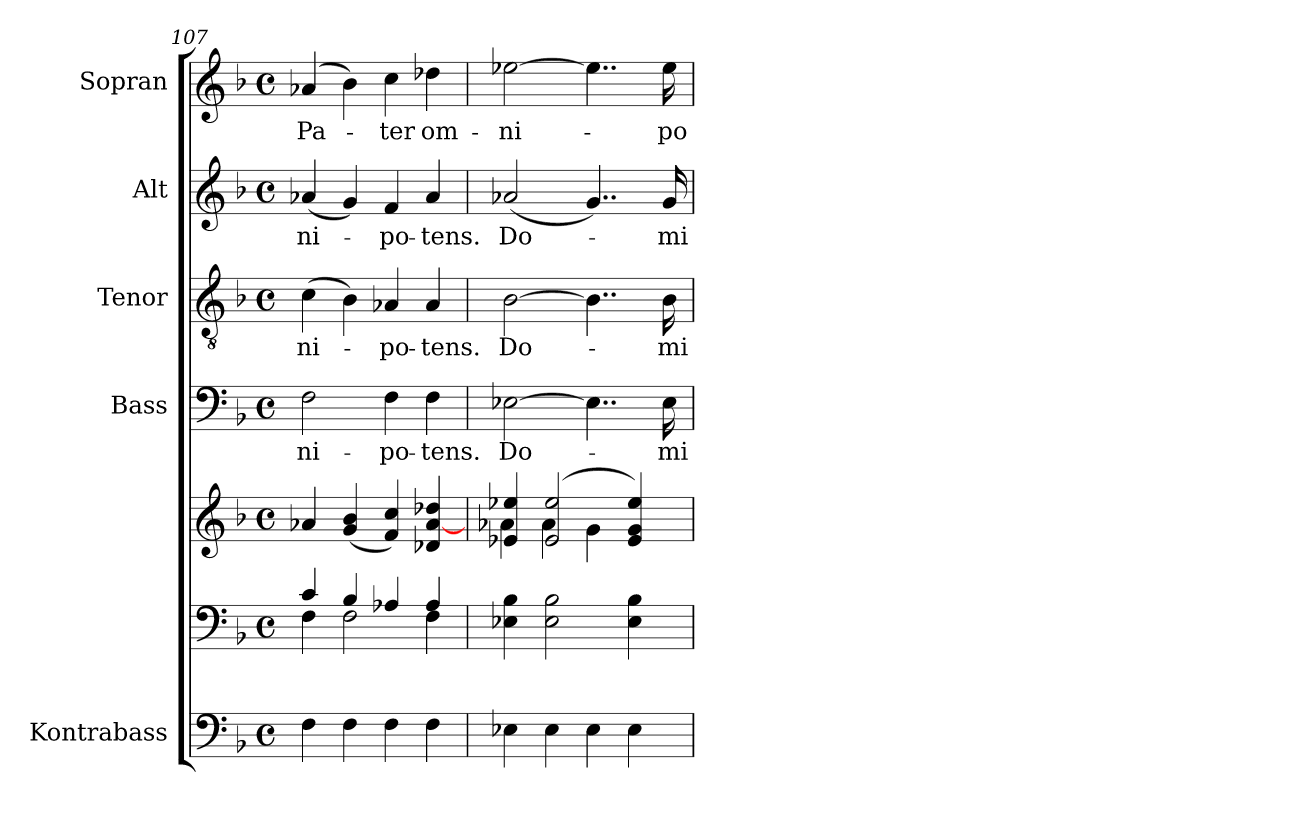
**kern	**kern	**kern	**kern	**text	**kern	**text	**kern	**text	**kern	**text
*part6	*part5	*part5	*part4	*part4	*part3	*part3	*part2	*part2	*part1	*part1
*staff7	*staff6	*staff5	*staff4	*staff4	*staff3	*staff3	*staff2	*staff2	*staff1	*staff1
*I"Kontrabass	*	*	*I"Bass	*	*I"Tenor	*	*I"Alt	*	*I"Sopran	*
*I'Kb.	*	*	*I'B.	*	*I'T.	*	*I'A.	*	*I'S.	*
*clefF4	*clefF4	*clefG2	*clefF4	*	*clefGv2	*	*clefG2	*	*clefG2	*
*ITrd7c12	*	*	*	*	*	*	*	*	*	*
*k[b-]	*k[b-]	*k[b-]	*k[b-]	*	*k[b-]	*	*k[b-]	*	*k[b-]	*
*F:	*F:	*F:	*F:	*	*F:	*	*F:	*	*F:	*
*M4/4	*M4/4	*M4/4	*M4/4	*	*M4/4	*	*M4/4	*	*M4/4	*
*met(c)	*met(c)	*met(c)	*met(c)	*	*met(c)	*	*met(c)	*	*met(c)	*
=107	=107	=107	=107	=107	=107	=107	=107	=107	=107	=107
*	*^	*	*	*	*	*	*	*	*	*
!	!	!	!	!	!LO:LY:b	!	!LO:LY:b	!	!LO:LY:b	!	!LO:LY:b
4FF\	4c/	4F\	4a-X/	2F\	-ni-	(>4c\	-ni-	(<4a-X/	-ni-	(4a-X/	Pa-
4FF\	4B-/	2F\	(<4g/ 4b-/	.	.	4B-\)	.	4g/)	.	4b-\)	.
!	!	!	!	!	!LO:LY:b	!	!LO:LY:b	!	!LO:LY:b	!	!LO:LY:b
4FF\	4A-X/	.	4f/ 4cc/)	4F\	-po-	4A-X/	-po-	4f/	-po-	4cc\	-ter
!	!	!	!	!	!LO:LY:b	!	!LO:LY:b	!	!LO:LY:b	!	!LO:LY:b
4FF\	4A-/	4F\	4d-X/ [4a-/ 4dd-X/	4F\	-tens.	4A-/	-tens.	4a-/	-tens.	4dd-X\	om-
=108	=108	=108	=108	=108	=108	=108	=108	=108	=108	=108	=108
*	*	*	*^	*	*	*	*	*	*	*	*
!	!	!	!	!	!	!LO:LY:b	!	!LO:LY:b	!	!LO:LY:b	!	!LO:LY:b
*	*v	*v	*	*	*	*	*	*	*	*	*	*
4EE-X\	4E-X\ 4B-\	4e-X/ 4ee-X/	4a-X\	[2E-X\	Do-	[2B-\	Do-	(<2a-X/	Do-	[2ee-X\	-ni-
4EE-\	2E-\ 2B-\	(<2e-/ 2ee-/	4a-\	.	.	.	.	.	.	.	.
4EE-\	.	.	4g\	4..E-\]	.	4..B-\]	.	4..g/)	.	4..ee-\]	.
4EE-\	4E-\ 4B-\	4e-/ 4g/ 4ee-/)	4ryy	.	.	.	.	.	.	.	.
!	!	!	!	!	!LO:LY:b	!	!LO:LY:b	!	!LO:LY:b	!	!LO:LY:b
.	.	.	.	16E-\	-mi-	16B-\	-mi-	16g/	-mi-	16ee-\	-po-
*	*	*v	*v	*	*	*	*	*	*	*	*
=	=	=	=	=	=	=	=	=	=	=
*-	*-	*-	*-	*-	*-	*-	*-	*-	*-	*-
